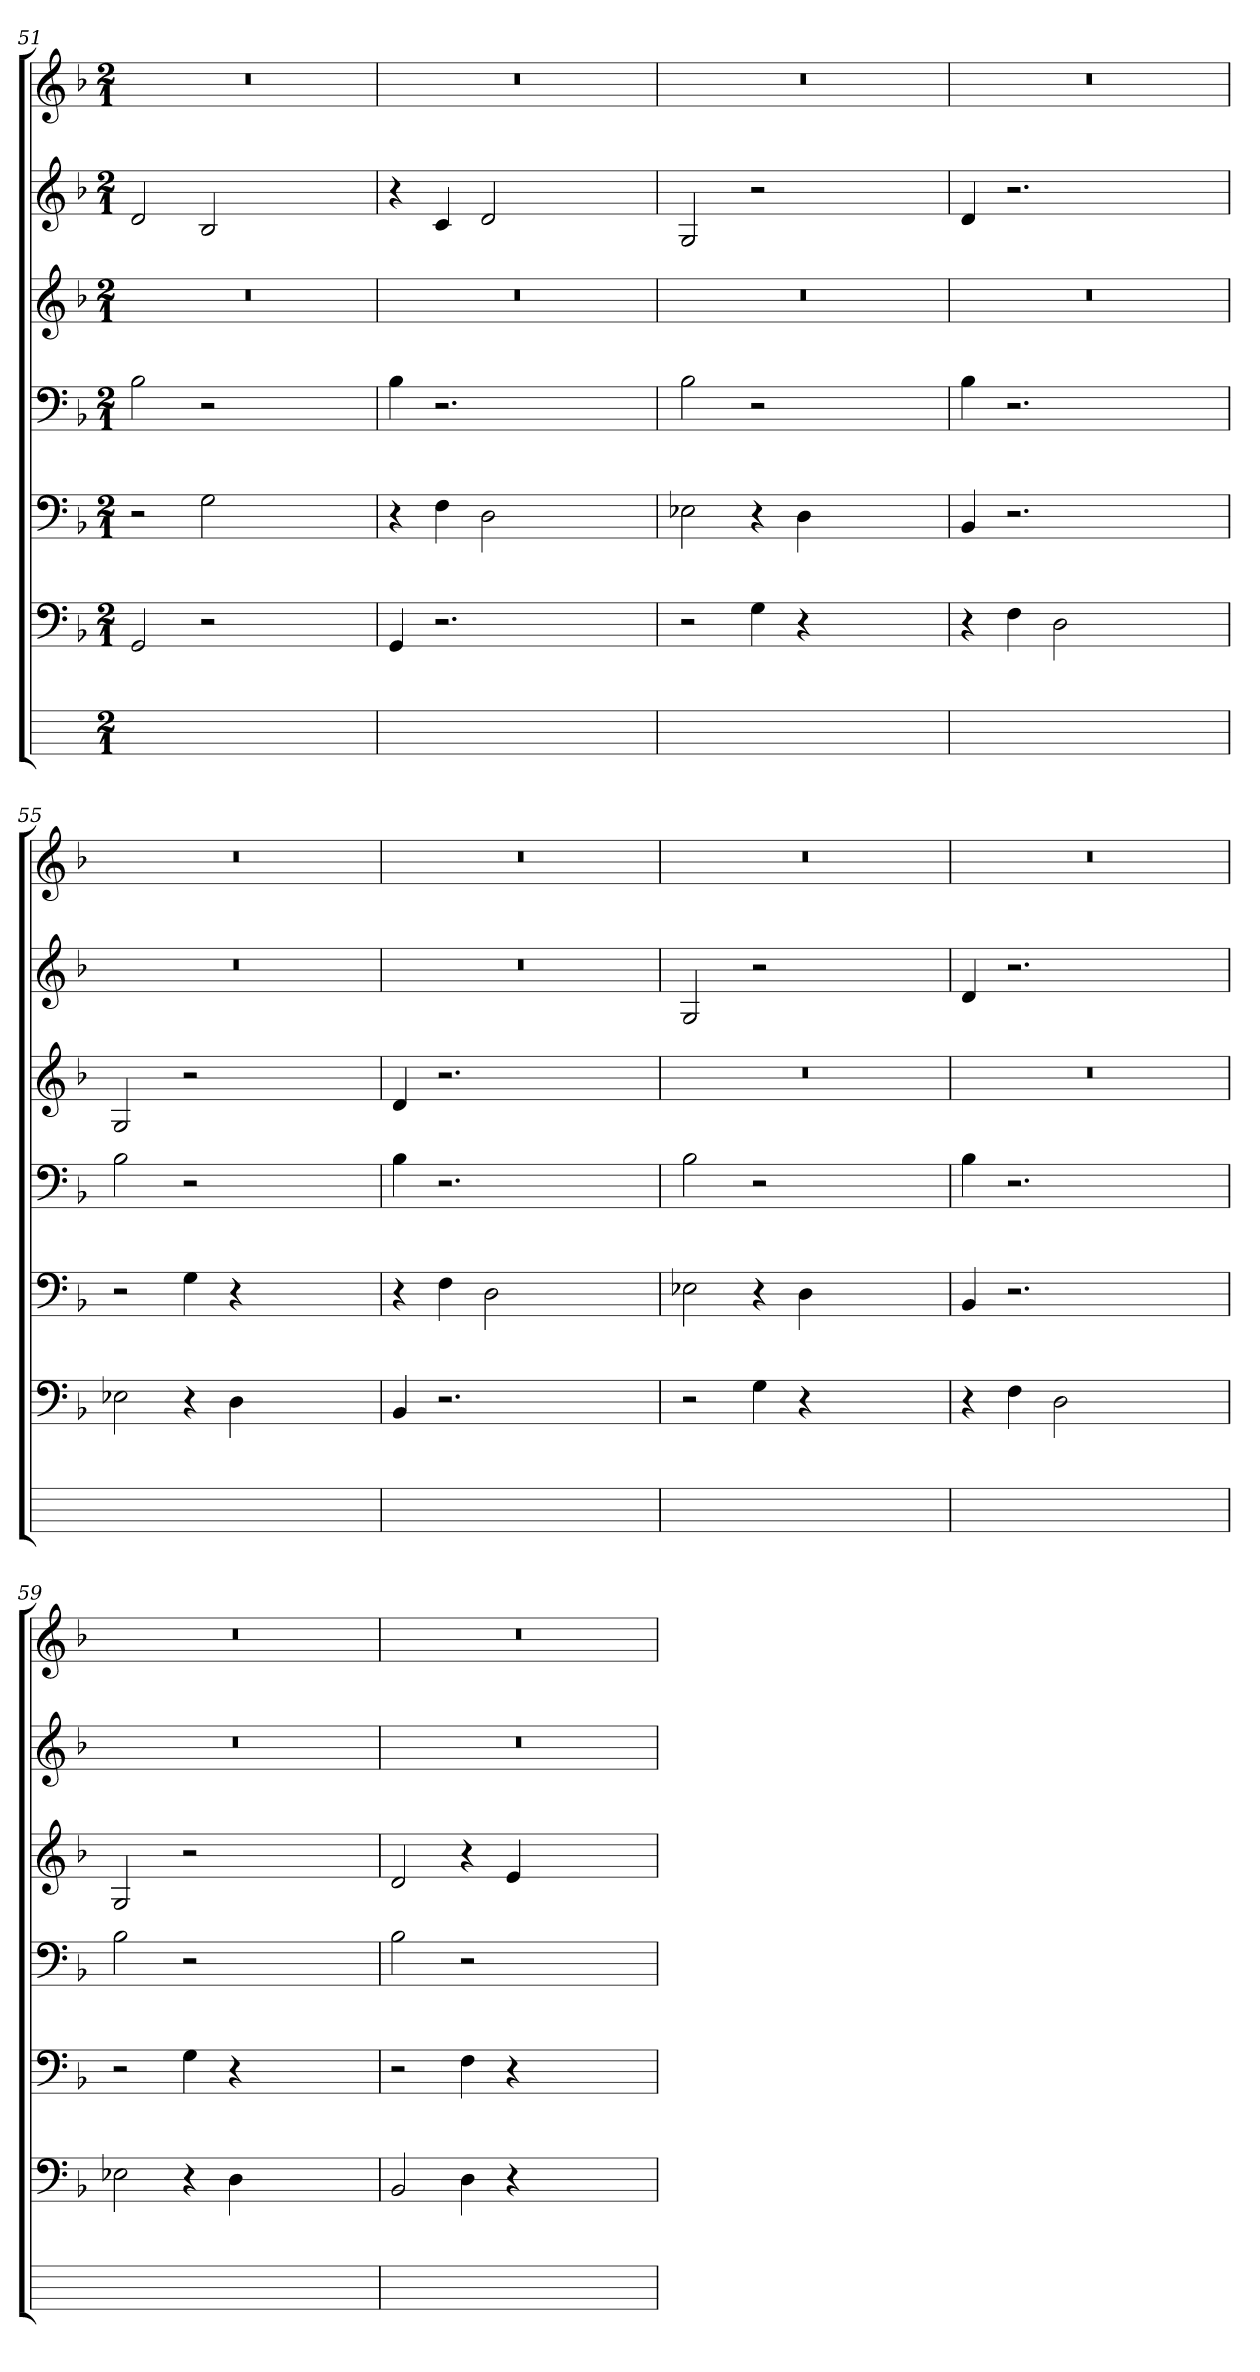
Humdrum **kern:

**kern	**kern	**kern	**kern	**kern	**kern	**kern
*part7	*part6	*part5	*part4	*part3	*part2	*part1
*staff7	*staff6	*staff5	*staff4	*staff3	*staff2	*staff1
*	*clefF4	*clefF4	*clefF4	*clefG2	*clefG2	*clefG2
*	*k[b-]	*k[b-]	*k[b-]	*k[b-]	*k[b-]	*k[b-]
*	*F:	*F:	*F:	*F:	*F:	*F:
*M2/1	*M2/1	*M2/1	*M2/1	*M2/1	*M2/1	*M2/1
=51	=51	=51	=51	=51	=51	=51
0ryy	2GG	2r	2B-i	0r	2d	0r
.	2r	2G	2r	.	2B-	.
.	1ryy	1ryy	1ryy	.	1ryy	.
=52	=52	=52	=52	=52	=52	=52
0ryy	4GGi	4r	4B-i	0r	4r	0r
.	2.r	4F	2.r	.	4c	.
.	.	2D	.	.	2d	.
.	1ryy	1ryy	1ryy	.	1ryy	.
=53	=53	=53	=53	=53	=53	=53
0ryy	2r	2E-X	2B-	0r	2G	0r
.	4G	4r	2r	.	2r	.
.	4r	4D	.	.	.	.
.	1ryy	1ryy	1ryy	.	1ryy	.
=54	=54	=54	=54	=54	=54	=54
0ryy	4r	4BB-	4B-i	0r	4d	0r
.	4F	2.r	2.r	.	2.r	.
.	2D	.	.	.	.	.
.	1ryy	1ryy	1ryy	.	1ryy	.
=55	=55	=55	=55	=55	=55	=55
0ryy	2E-X	2r	2B-	2G	0r	0r
.	4r	4G	2r	2r	.	.
.	4D	4r	.	.	.	.
.	1ryy	1ryy	1ryy	1ryy	.	.
=56	=56	=56	=56	=56	=56	=56
0ryy	4BB-	4r	4B-i	4d	0r	0r
.	2.r	4F	2.r	2.r	.	.
.	.	2D	.	.	.	.
.	1ryy	1ryy	1ryy	1ryy	.	.
=57	=57	=57	=57	=57	=57	=57
0ryy	2r	2E-X	2B-i	0r	2G	0r
.	4G	4r	2r	.	2r	.
.	4r	4D	.	.	.	.
.	1ryy	1ryy	1ryy	.	1ryy	.
=58	=58	=58	=58	=58	=58	=58
0ryy	4r	4BB-	4B-i	0r	4d	0r
.	4F	2.r	2.r	.	2.r	.
.	2D	.	.	.	.	.
.	1ryy	1ryy	1ryy	.	1ryy	.
=59	=59	=59	=59	=59	=59	=59
0ryy	2E-X	2r	2B-	2G	0r	0r
.	4r	4G	2r	2r	.	.
.	4D	4r	.	.	.	.
.	1ryy	1ryy	1ryy	1ryy	.	.
=60	=60	=60	=60	=60	=60	=60
0ryy	2BB-	2r	2B-i	2d	0r	0r
.	4D	4F	2r	4r	.	.
.	4r	4r	.	4e	.	.
.	1ryy	1ryy	1ryy	1ryy	.	.
=	=	=	=	=	=	=
*-	*-	*-	*-	*-	*-	*-
